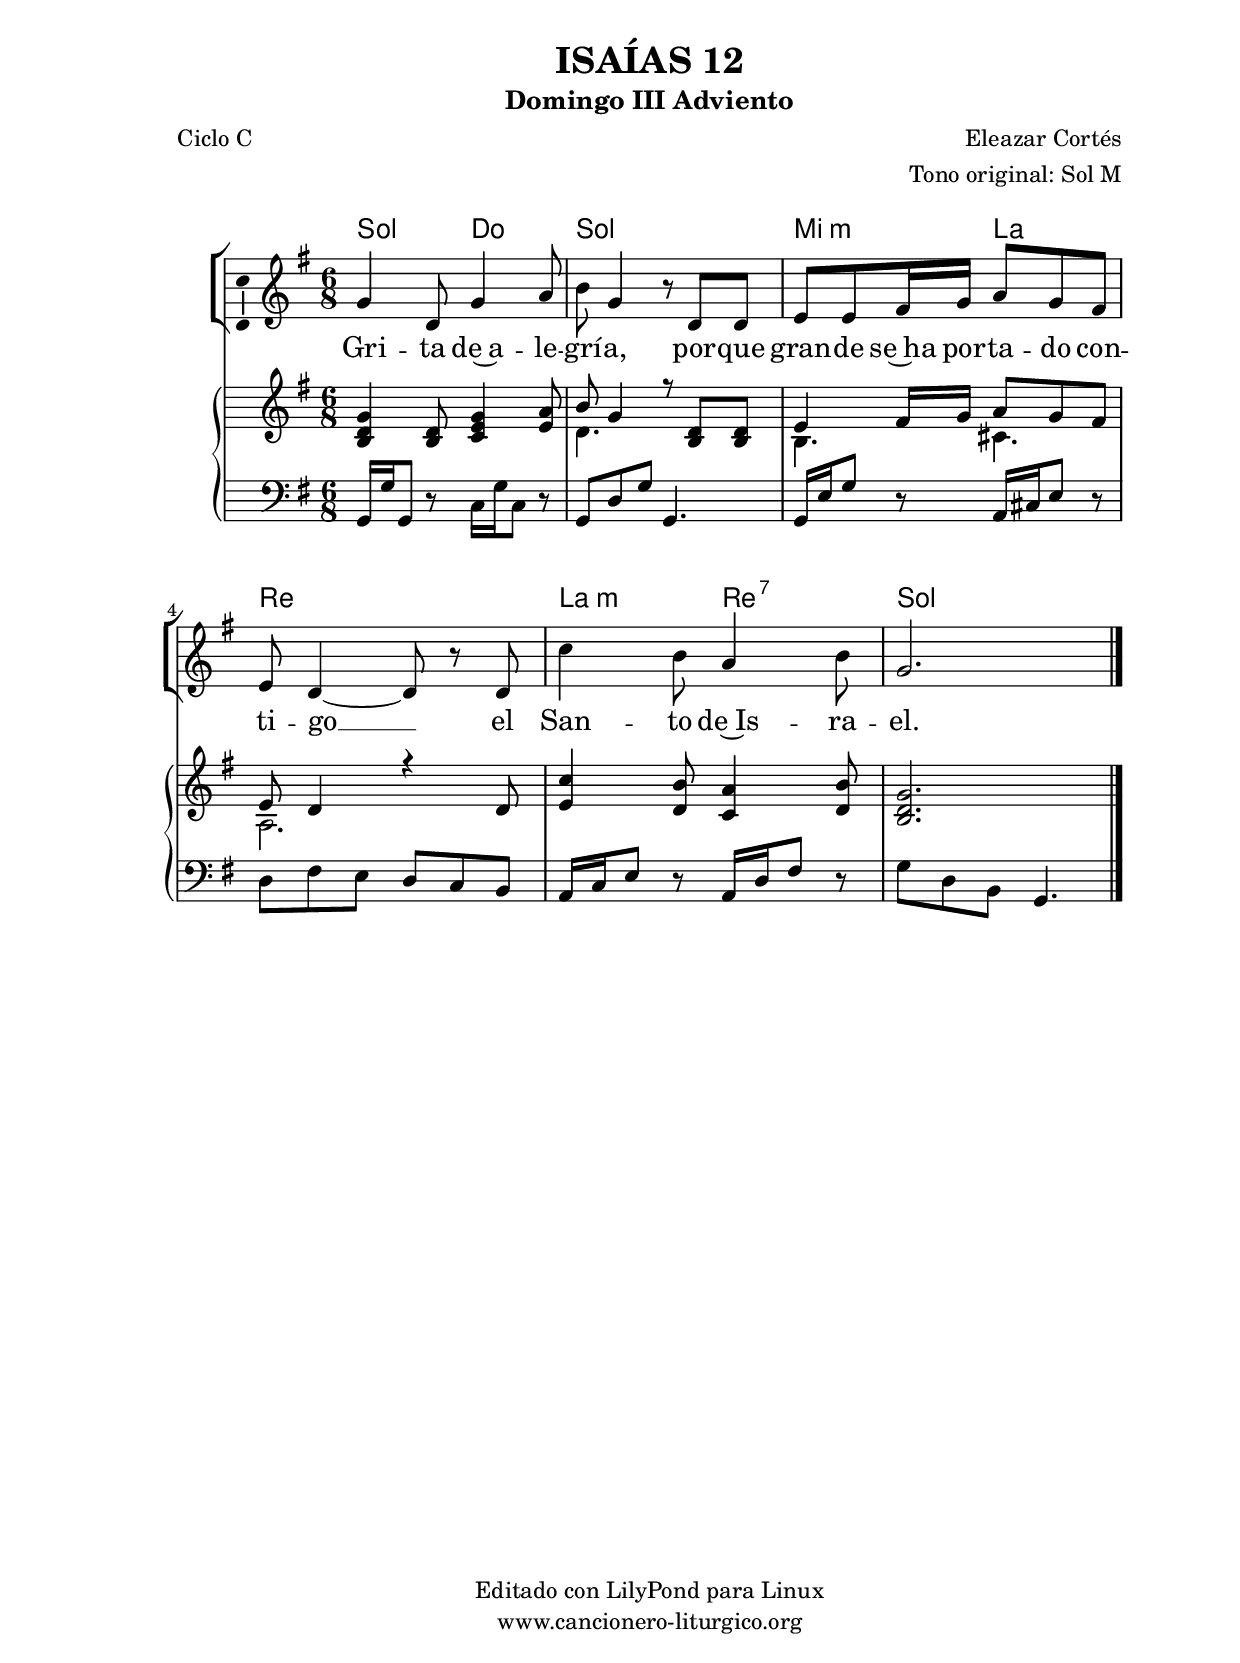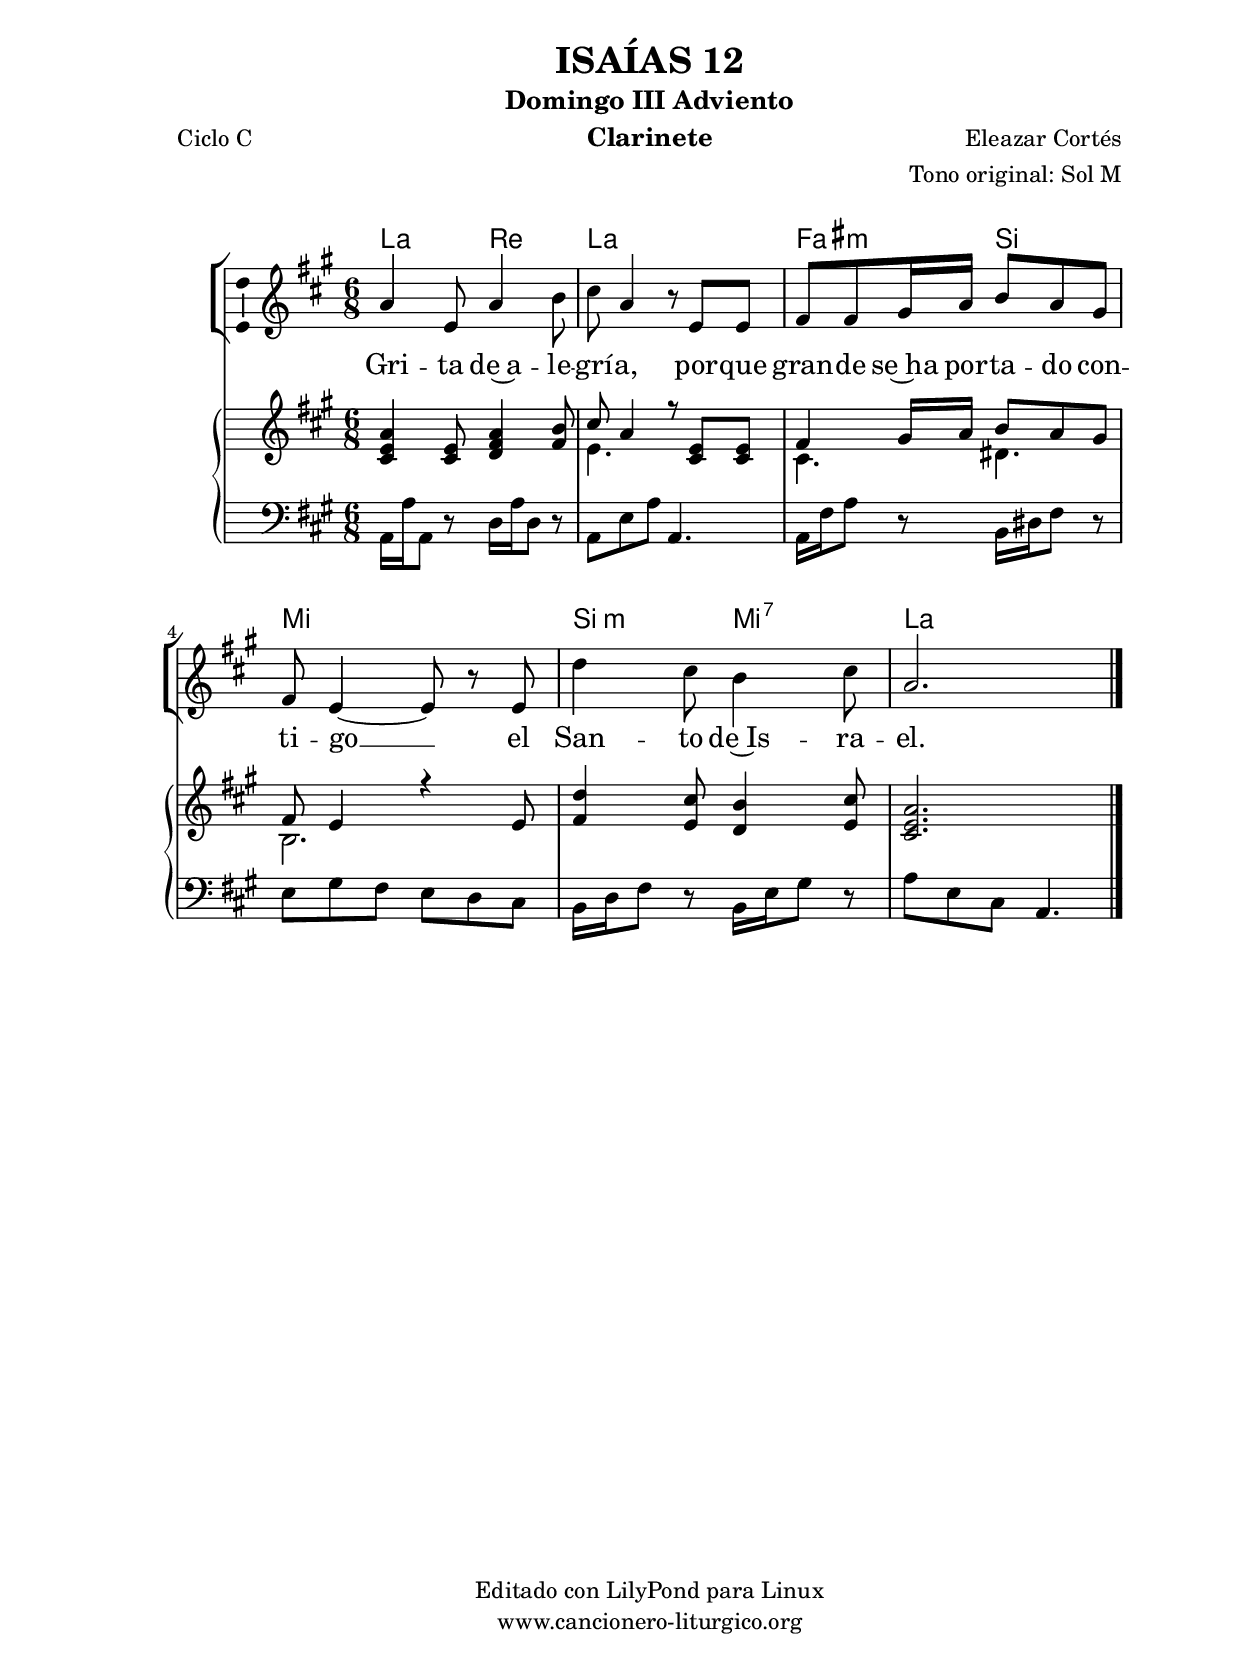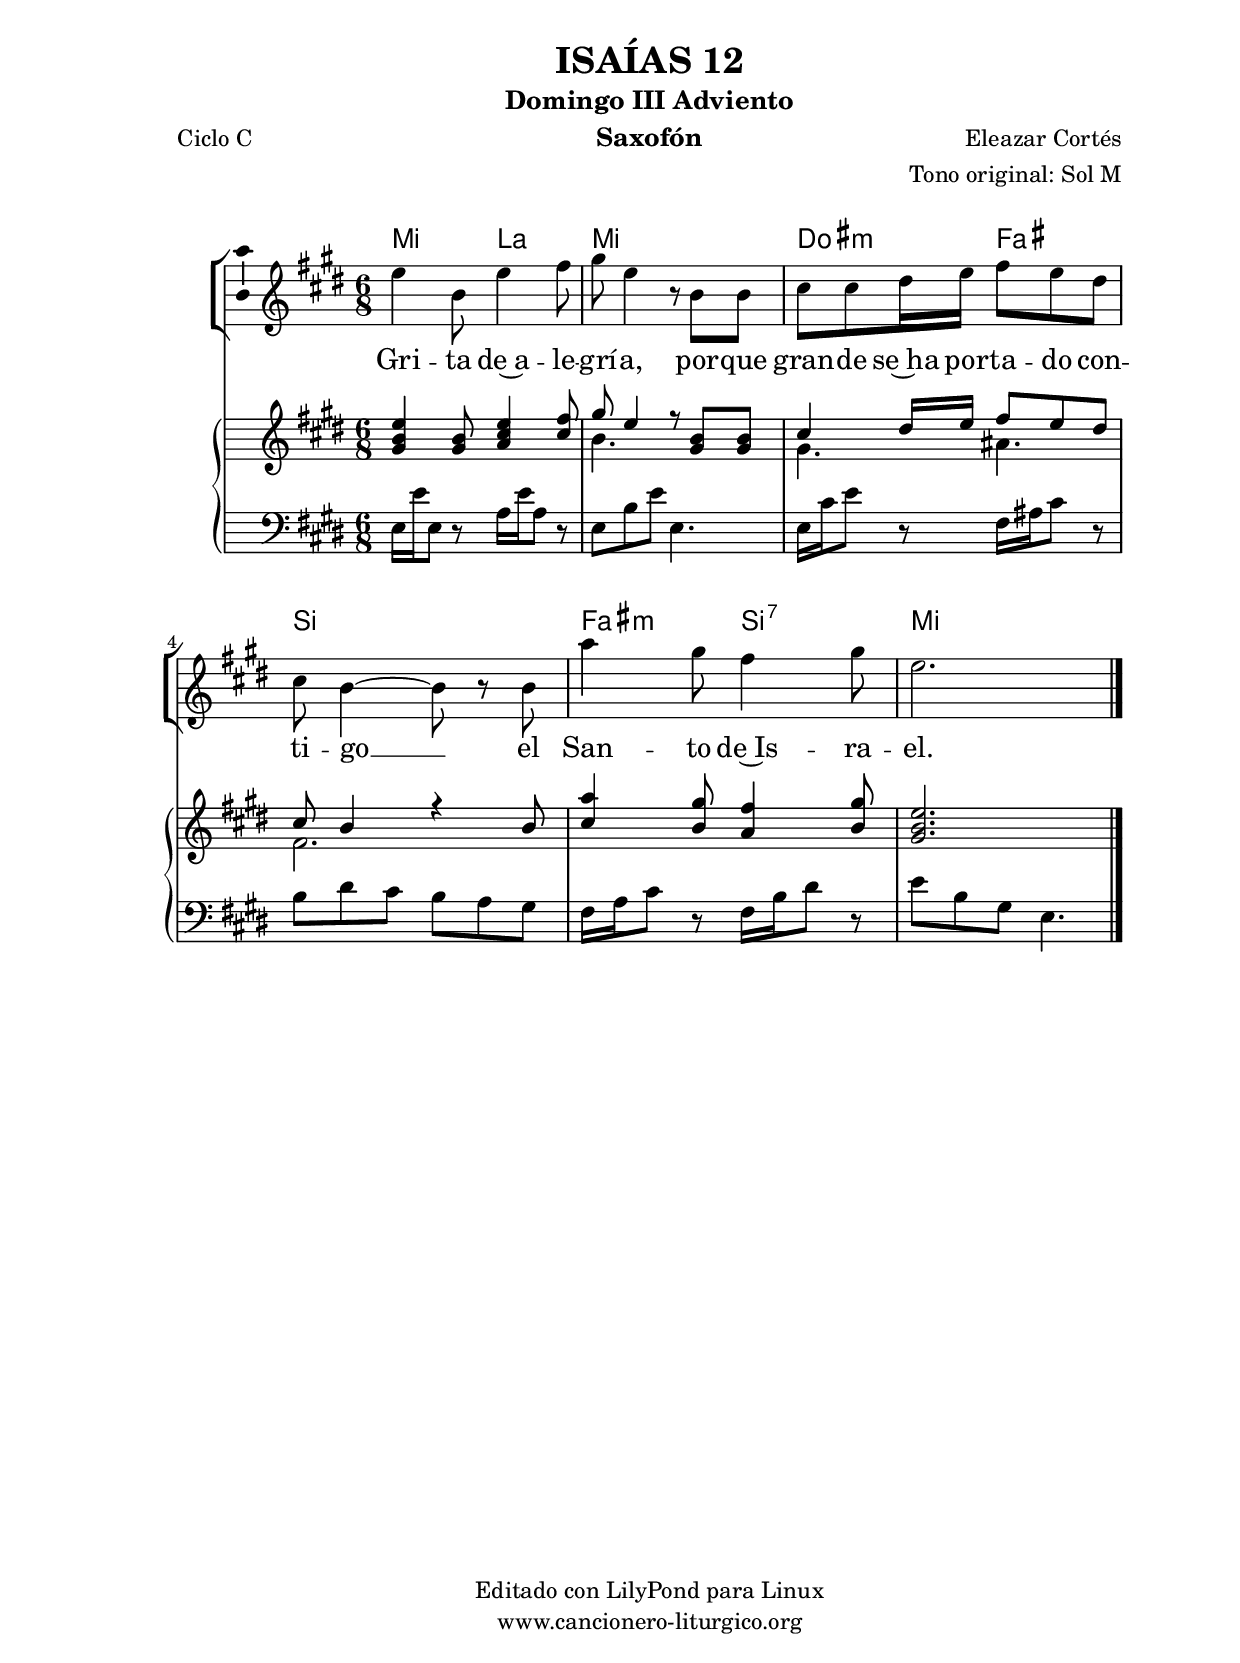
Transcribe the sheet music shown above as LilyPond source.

%
%para convertir .midi en .wav:
%timidity filename.midi -Ow -o finename.wav
%
%
%Para convertir de .wav a .mp3:
%lame -h -m j filename.wav
%
%
%para escuchar el midi:
%timidity nombrefichero.midi
%


%versión de lilypond para la que se ha escrito esta partitura:
\version "2.16.0"

	%Tamaño papel
	#(set-default-paper-size "a4")
	%Tamaño partitura
	#(set-global-staff-size 20)
	%No responde al pulsar sobre una nota
	#(ly:set-option 'point-and-click #f)

%parámetros del encabezamiento:
\header {
	title = "ISAÍAS 12"
	subtitle = "Domingo III Adviento"
	composer = "Eleazar Cortés"
	poet = "Ciclo C"
	meter = ""
	arranger = "Tono original: Sol M"
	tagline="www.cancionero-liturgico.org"
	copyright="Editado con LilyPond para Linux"
	}

%parámetros asociados al papel:
\paper  {
	oddHeaderMarkup = \markup {\fill-line { \on-the-fly #not-first-page \fromproperty #'header:title \on-the-fly #not-first-page \fromproperty #'header:composer }}
	evenHeaderMarkup = \markup {\fill-line { \fromproperty #'header:composer \fromproperty #'header:title }}
	#(set-paper-size "a4")
	print-page-number = ##f
	first-page-number = 1
	print-first-page-number = ##f
%	head-separation = 3.0 \cm
	top-margin = 2.0 \cm
	bottom-margin = 0.5\cm
%%%	bottom-margin = -1.0\cm
	left-margin = 3.0 \cm
	line-width = 16.0 \cm 
	indent = 8\mm
	interscoreline = 2.\mm
	between-system-space = 15\mm
%	para que las partituras no llenen la hoja:
	ragged-bottom = ##t
%	idem para la última hoja:
	ragged-last-bottom = ##f
%	para que las partituras llenen el ancho del papel:
	ragged-last = ##f
	after-title-space = 2.5 \cm
%page-count=1
%system-count=8

	%Flexible Vertical Spacing
%	markup-markup-spacing =
%	#'((basic-distance . 15) (minimum-distance . 15) (padding . 3))
	markup-system-spacing =
	#'((basic-distance . 15) (minimum-distance . 15) (padding . 3))
	system-system-spacing =
	#'((basic-distance . 15) (minimum-distance . 15) (padding . 3))
	score-system-spacing =
	#'((basic-distance . 15) (minimum-distance . 15) (padding . 5))
%	top-system-spacing = % header
%	#'((basic-distance . 8) (minimum-distance . 0) (padding . 3))
%	top-markup-spacing =
%	#'((basic-distance . 20) (minimum-distance . 20) (padding . 3))
	last-bottom-spacing = % footer
	#'((basic-distance . 5) (minimum-distance . 5) (padding . 3))
%	score-markup-spacing =
%	#'((basic-distance . 16) (minimum-distance . 13) (padding . 3))

	}


%parámetros que afectan a toda la partitura:
global =  {
	%clave de sol (G):
	\clef G
	%armadura:
%	\transpose e f
	\key g \major
	\tempo 4.=65
	\set Score.tempoHideNote = ##t
	}


acordes = {
	\italianChords
	\chordmode {
%	\transpose e f
{
g4. c g g e:m a d d a:m d:7 g s
	}
	}
}


melodia = 
%	\transpose e f
{
	\relative c''{
	\time 6/8

g4 d8 g4 a8
b8 g4 r8 d8 d
e8 e fis16 g a8 g fis
e8 d4~d8 r8 d8
c'4 b8 a4 b8
g2.

	\bar "|."
	}
	}

melodiatres = 
%	\transpose e f
{
	\relative c''{
	\time 6/8

<<
\new Voice
{\voiceOne
\stemUp
<g d b>4 <d b>8 <g e c>4 <a e>8
b8 g4 r8 <d b>8 <d b>
e4 fis16 g a8 g fis
e8 d4 r4 d8
<c' e,>4 <b d,>8 <a c,>4 <b d,>8
<g d b>2.
}
\new Voice
{\voiceTwo
\stemDown
s2.
d4. s4.
b4. cis4.
a2.
s2.
s2.
}
>>

	\bar "|."
	}
	}

melodiacuatro = 
%	\transpose e f
{
	\relative c{

%clave de fa (F):
\clef F

	\time 6/8

g16 g' g,8 r8 c16 g' c,8 r8
g8 d' g g,4.
g16 e' g8 r8 a,16 cis e8 r8
d8 fis e d c b
a16 c e8 r8 a,16 d fis8 r8
g8 d b g4.

	\bar "|."
	}
	}

texto = \lyricmode {
Gri -- ta de~a -- le -- grí -- a, por -- que gran -- de se~ha por -- ta -- do con -- ti -- go __ el San -- to de~Is -- ra -- el.
	}


acordesStaff = \context ChordNames = acordesStaff <<
	\set chordChanges = ##t
	\acordes
	>>


vozStaff = \context Voice = vozStaff
\with {\consists "Ambitus_engraver"}
<<
%	\set Staff.instrumentName = ""
%	\set Staff.shortInstrumentName = ""
%	\set Staff.midiInstrument = #"clarinet"
%	\set Staff.midiInstrument = #"cello"
%	\set Staff.midiInstrument = #"flute"
	\set Staff.midiInstrument = #"electric guitar (jazz)"
%	\set Staff.midiInstrument = #"english horn"
%	\set Staff.midiInstrument = #"violin"
%	\set Staff.midiInstrument = #"glockenspiel"
	\set Staff.midiMinimumVolume = #0.7
	\set Staff.midiMaximumVolume = #0.9
	\global
	\melodia
	>>

voztresStaff = \context Voice = voztresStaff
<<
	\override Staff.StaffSymbol #'staff-space = #(magstep -0.35)
	\set Staff.midiInstrument = #"violin"
	\set Staff.midiMinimumVolume = #0.4
	\set Staff.midiMaximumVolume = #0.5
	\global
	\relative c' \melodiatres
	>>

vozcuatroStaff = \context Voice = vozcuatroStaff
<<
	\override Staff.StaffSymbol #'staff-space = #(magstep -0.35)
	\set Staff.midiInstrument = #"electric bass (finger)"
	\set Staff.midiMinimumVolume = #0.9
	\set Staff.midiMaximumVolume = #0.9
	\global
	\relative c' \melodiacuatro
	>>

textoStaff = \context Lyrics = textoStaff <<
	\lyricsto vozStaff \texto
	>>

\book {
	\score {
<<
		\context ChoirStaff {
			\override StaffGroup.SystemStartBracket #'collapse-height = #1
			\override Score.SystemStartBar #'collapse-height = #1
			<<
			\acordesStaff
			\vozStaff
			\textoStaff
			>>
			}
		\context PianoStaff {
			<<
			\voztresStaff
			\vozcuatroStaff
			>>
			}
>>
		\layout {
	    		\context {
				\Lyrics
				\override LyricText #'font-size = #2
				}
	   		 \context {
				\Score
				%fontSize = #3
				\override StaffSymbol #'staff-space = #(magstep +3)
				%\override Beam #'thickness = #0.55
				%\override SpacingSpanner #'spacing-increment = #1.0
				%\override Slur #'height-limit = #1.5
				}
			}
		}
	\score {
		\unfoldRepeats
		\context ChoirStaff {
			<<
			\acordesStaff
			\vozStaff
			\voztresStaff
			\vozcuatroStaff
			>>
			}
		\midi {
	  		\context {
	  			\Score
				tempoWholesPerMinute = #(ly:make-moment 70 4)
				}
			}
		}
	}

%Partitura para clarinete
#(define output-suffix "C")
\book {
	\header{
		instrument = "Clarinete"
		}
	\score {
\transpose c d
<<
		\context ChoirStaff {
			\override StaffGroup.SystemStartBracket #'collapse-height = #1
			\override Score.SystemStartBar #'collapse-height = #1
			<<
			\acordesStaff
			\vozStaff
			\textoStaff
			>>
			}
		\context PianoStaff {
			<<
			\voztresStaff
			\vozcuatroStaff
			>>
			}
>>
		\layout {
	    		\context {
				\Lyrics
				\override LyricText #'font-size = #2
				}
	   		 \context {
				\Score
				%fontSize = #3
				\override StaffSymbol #'staff-space = #(magstep +3)
				%\override Beam #'thickness = #0.55
				%\override SpacingSpanner #'spacing-increment = #1.0
				%\override Slur #'height-limit = #1.5
				}
			}
		}
	}

%Partitura para saxofón
#(define output-suffix "S")
\book {
	\header{
		instrument = "Saxofón"
		}
	\score {
\transpose c a
<<
		\context ChoirStaff {
			\override StaffGroup.SystemStartBracket #'collapse-height = #1
			\override Score.SystemStartBar #'collapse-height = #1
			<<
			\acordesStaff
			\vozStaff
			\textoStaff
			>>
			}
		\context PianoStaff {
			<<
			\voztresStaff
			\vozcuatroStaff
			>>
			}
>>
		\layout {
	    		\context {
				\Lyrics
				\override LyricText #'font-size = #2
				}
	   		 \context {
				\Score
				%fontSize = #3
				\override StaffSymbol #'staff-space = #(magstep +3)
				%\override Beam #'thickness = #0.55
				%\override SpacingSpanner #'spacing-increment = #1.0
				%\override Slur #'height-limit = #1.5
				}
			}
		}
	}

